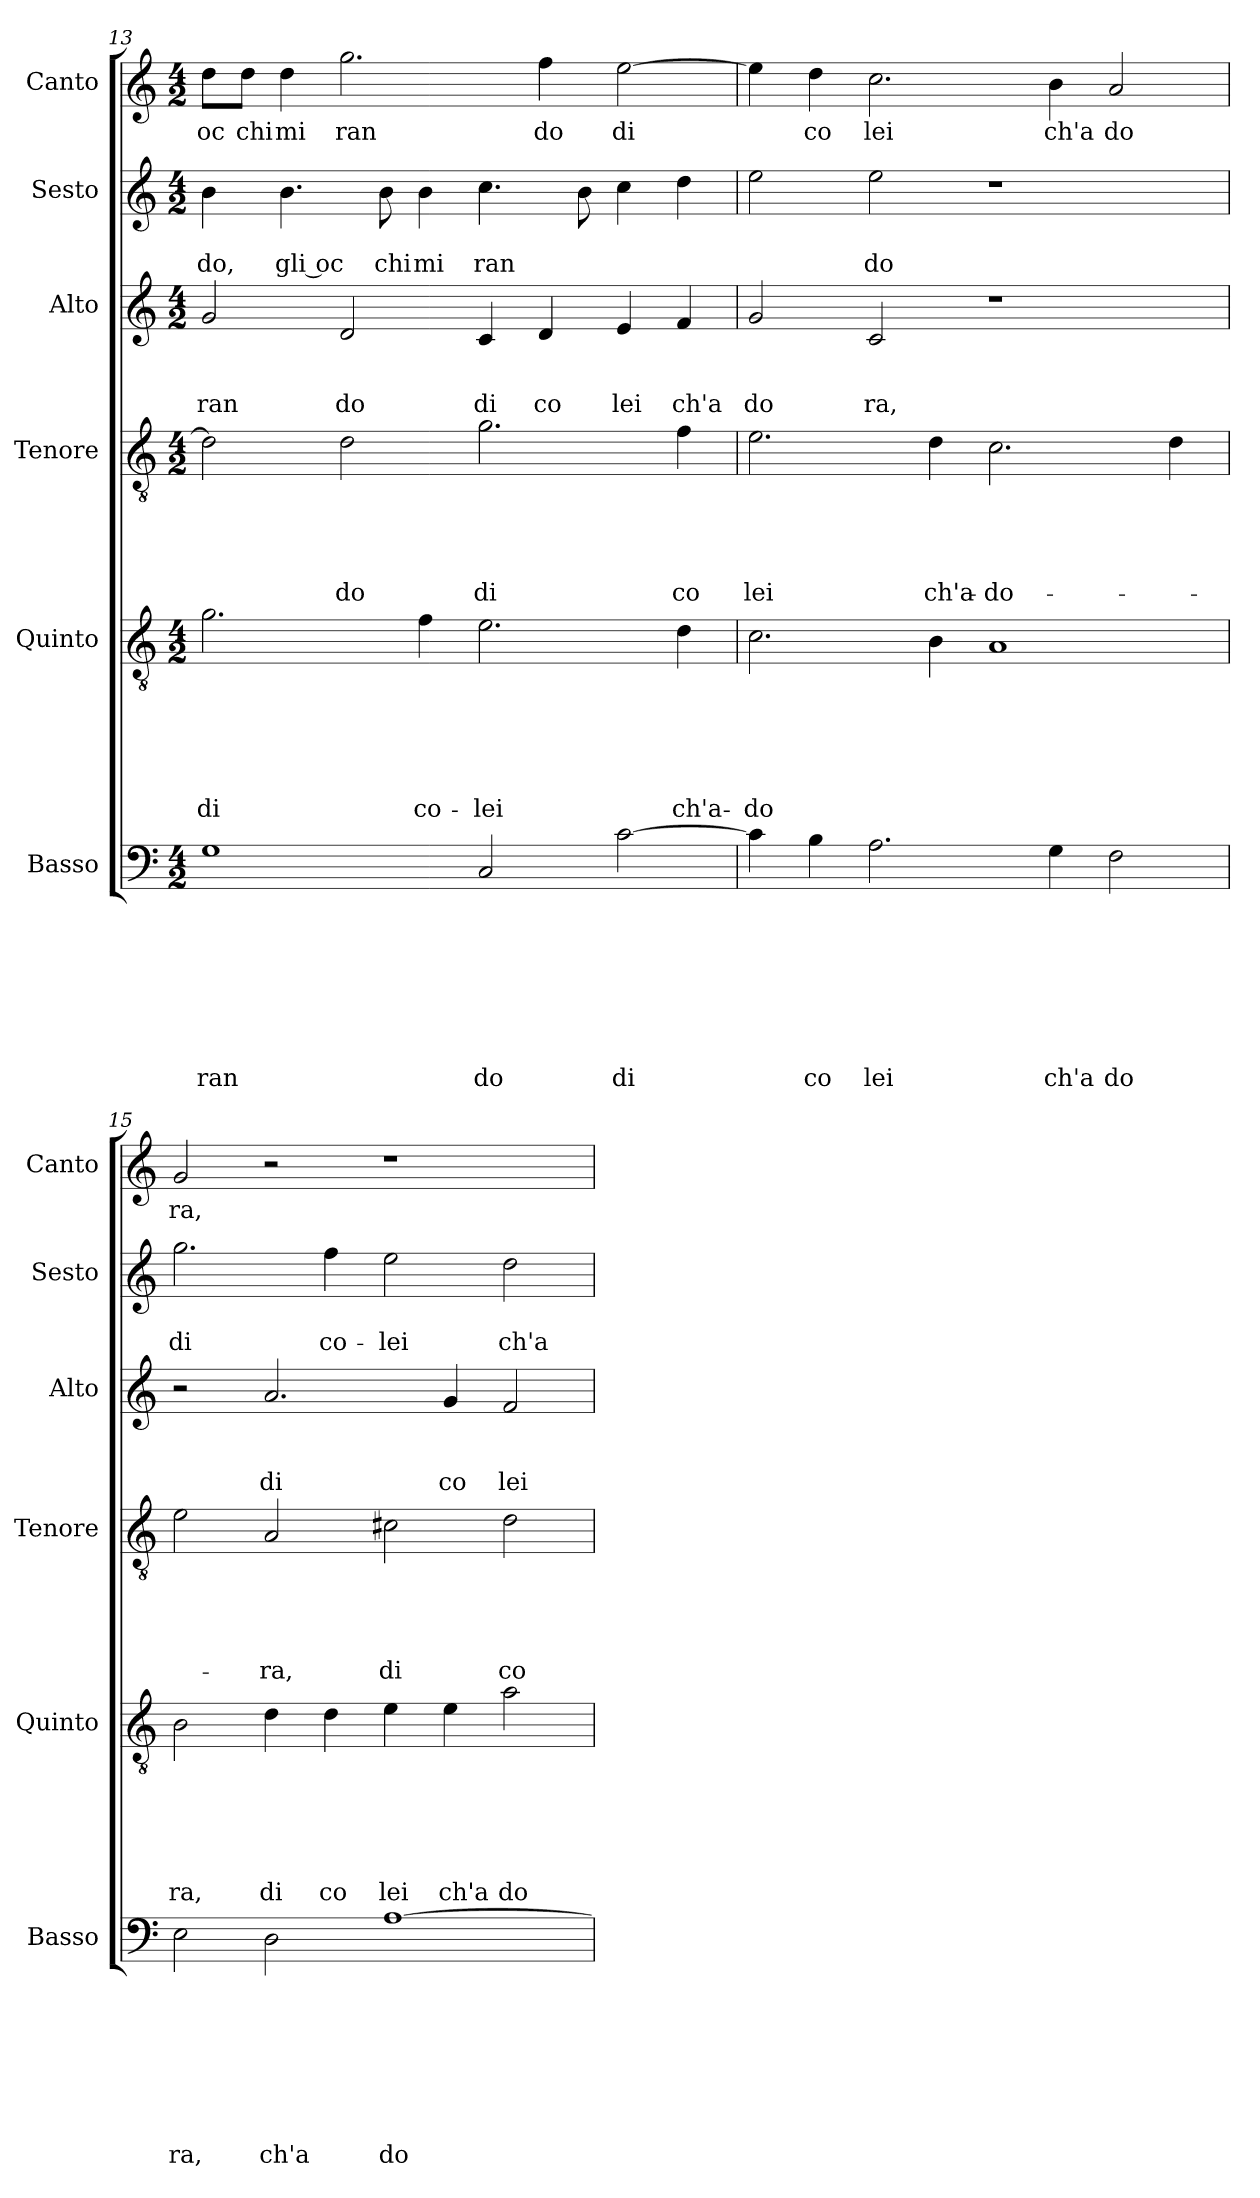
**kern	**text	**text	**text	**text	**text	**text	**text	**text	**kern	**text	**text	**text	**text	**text	**text	**kern	**text	**text	**text	**text	**text	**kern	**text	**text	**text	**kern	**text	**text	**kern	**text
*part6	*part6	*part6	*part6	*part6	*part6	*part6	*part6	*part6	*part5	*part5	*part5	*part5	*part5	*part5	*part5	*part4	*part4	*part4	*part4	*part4	*part4	*part3	*part3	*part3	*part3	*part2	*part2	*part2	*part1	*part1
*staff6	*staff6	*staff6	*staff6	*staff6	*staff6	*staff6	*staff6	*staff6	*staff5	*staff5	*staff5	*staff5	*staff5	*staff5	*staff5	*staff4	*staff4	*staff4	*staff4	*staff4	*staff4	*staff3	*staff3	*staff3	*staff3	*staff2	*staff2	*staff2	*staff1	*staff1
*I"Basso	*	*	*	*	*	*	*	*	*I"Quinto	*	*	*	*	*	*	*I"Tenore	*	*	*	*	*	*I"Alto	*	*	*	*I"Sesto	*	*	*I"Canto	*
*I'Basso	*	*	*	*	*	*	*	*	*I'Quinto	*	*	*	*	*	*	*I'Tenore	*	*	*	*	*	*I'Alto	*	*	*	*I'Sesto	*	*	*I'Canto	*
*clefF4	*	*	*	*	*	*	*	*	*clefGv2	*	*	*	*	*	*	*clefGv2	*	*	*	*	*	*clefG2	*	*	*	*clefG2	*	*	*clefG2	*
*k[]	*	*	*	*	*	*	*	*	*k[]	*	*	*	*	*	*	*k[]	*	*	*	*	*	*k[]	*	*	*	*k[]	*	*	*k[]	*
*C:	*	*	*	*	*	*	*	*	*C:	*	*	*	*	*	*	*C:	*	*	*	*	*	*C:	*	*	*	*C:	*	*	*C:	*
*M4/2	*	*	*	*	*	*	*	*	*M4/2	*	*	*	*	*	*	*M4/2	*	*	*	*	*	*M4/2	*	*	*	*M4/2	*	*	*M4/2	*
=13	=13	=13	=13	=13	=13	=13	=13	=13	=13	=13	=13	=13	=13	=13	=13	=13	=13	=13	=13	=13	=13	=13	=13	=13	=13	=13	=13	=13	=13	=13
!	!	!	!	!	!	!	!	!LO:LY:b	!	!	!	!	!	!	!LO:LY:b	!	!	!	!	!	!	!	!	!	!LO:LY:b	!	!	!LO:LY:b	!	!LO:LY:b:rj
1G	.	.	.	.	.	.	.	ran	2.g\	.	.	.	.	.	di	2d\]	.	.	.	.	.	2g/	.	.	ran	4b\	.	do,	8dd\L	oc
!	!	!	!	!	!	!	!	!	!	!	!	!	!	!	!	!	!	!	!	!	!	!	!	!	!	!	!	!	!	!LO:LY:b
.	.	.	.	.	.	.	.	.	.	.	.	.	.	.	.	.	.	.	.	.	.	.	.	.	.	.	.	.	8dd\J	chi
!	!	!	!	!	!	!	!	!	!	!	!	!	!	!	!	!	!	!	!	!	!	!	!	!	!	!	!	!LO:LY:b:rj	!	!LO:LY:b
.	.	.	.	.	.	.	.	.	.	.	.	.	.	.	.	.	.	.	.	.	.	.	.	.	.	4.b\	.	gli oc	4dd\	mi
!	!	!	!	!	!	!	!	!	!	!	!	!	!	!	!	!	!	!	!	!	!LO:LY:b	!	!	!	!LO:LY:b	!	!	!	!	!LO:LY:b
.	.	.	.	.	.	.	.	.	.	.	.	.	.	.	.	2d\	.	.	.	.	do	2d/	.	.	do	.	.	.	2.gg\	ran
!	!	!	!	!	!	!	!	!	!	!	!	!	!	!	!	!	!	!	!	!	!	!	!	!	!	!	!	!LO:LY:b	!	!
.	.	.	.	.	.	.	.	.	.	.	.	.	.	.	.	.	.	.	.	.	.	.	.	.	.	8b\	.	chi	.	.
!	!	!	!	!	!	!	!	!	!	!	!	!	!	!	!LO:LY:b	!	!	!	!	!	!	!	!	!	!	!	!	!LO:LY:b	!	!
.	.	.	.	.	.	.	.	.	4f\	.	.	.	.	.	co-	.	.	.	.	.	.	.	.	.	.	4b\	.	mi	.	.
!	!	!	!	!	!	!	!	!LO:LY:b	!	!	!	!	!	!	!LO:LY:b	!	!	!	!	!	!LO:LY:b	!	!	!	!LO:LY:b	!	!	!LO:LY:b	!	!
2C/	.	.	.	.	.	.	.	do	2.e\	.	.	.	.	.	-lei	2.g\	.	.	.	.	di	4c/	.	.	di	4.cc\	.	ran	.	.
!	!	!	!	!	!	!	!	!	!	!	!	!	!	!	!	!	!	!	!	!	!	!	!	!	!LO:LY:b	!	!	!	!	!LO:LY:b
.	.	.	.	.	.	.	.	.	.	.	.	.	.	.	.	.	.	.	.	.	.	4d/	.	.	co	.	.	.	4ff\	do
.	.	.	.	.	.	.	.	.	.	.	.	.	.	.	.	.	.	.	.	.	.	.	.	.	.	8b\	.	.	.	.
!	!	!	!	!	!	!	!	!LO:LY:b	!	!	!	!	!	!	!	!	!	!	!	!	!	!	!	!	!LO:LY:b	!	!	!	!	!LO:LY:b
[<2c\	.	.	.	.	.	.	.	di	.	.	.	.	.	.	.	.	.	.	.	.	.	4e/	.	.	lei	4cc\	.	.	[<2ee\	di
!	!	!	!	!	!	!	!	!	!	!	!	!	!	!	!LO:LY:b	!	!	!	!	!	!LO:LY:b	!	!	!	!LO:LY:b	!	!	!	!	!
.	.	.	.	.	.	.	.	.	4d\	.	.	.	.	.	ch'a-	4f\	.	.	.	.	co	4f/	.	.	ch'a	4dd\	.	.	.	.
!!LO:LB:g=z
=14	=14	=14	=14	=14	=14	=14	=14	=14	=14	=14	=14	=14	=14	=14	=14	=14	=14	=14	=14	=14	=14	=14	=14	=14	=14	=14	=14	=14	=14	=14
!	!	!	!	!	!	!	!	!	!	!	!	!	!	!	!LO:LY:b	!	!	!	!	!	!LO:LY:b	!	!	!	!LO:LY:b	!	!	!	!	!
4c\]	.	.	.	.	.	.	.	.	2.c\	.	.	.	.	.	-do	2.e\	.	.	.	.	lei	2g/	.	.	do	2ee\	.	.	4ee\]	.
!	!	!	!	!	!	!	!	!LO:LY:b	!	!	!	!	!	!	!	!	!	!	!	!	!	!	!	!	!	!	!	!	!	!LO:LY:b
4B\	.	.	.	.	.	.	.	co	.	.	.	.	.	.	.	.	.	.	.	.	.	.	.	.	.	.	.	.	4dd\	co
!	!	!	!	!	!	!	!	!LO:LY:b	!	!	!	!	!	!	!	!	!	!	!	!	!	!	!	!	!LO:LY:b	!	!	!LO:LY:b	!	!LO:LY:b
2.A\	.	.	.	.	.	.	.	lei	.	.	.	.	.	.	.	.	.	.	.	.	.	2c/	.	.	ra,	2ee\	.	do	2.cc\	lei
!	!	!	!	!	!	!	!	!	!	!	!	!	!	!	!	!	!	!	!	!	!LO:LY:b	!	!	!	!	!	!	!	!	!
.	.	.	.	.	.	.	.	.	4B\	.	.	.	.	.	.	4d\	.	.	.	.	ch'a-	.	.	.	.	.	.	.	.	.
!	!	!	!	!	!	!	!	!	!	!	!	!	!	!	!	!	!	!	!	!	!LO:LY:b	!	!	!	!	!	!	!	!	!
.	.	.	.	.	.	.	.	.	1A	.	.	.	.	.	.	2.c\	.	.	.	.	-do-	1r	.	.	.	1r	.	.	.	.
!	!	!	!	!	!	!	!	!LO:LY:b	!	!	!	!	!	!	!	!	!	!	!	!	!	!	!	!	!	!	!	!	!	!LO:LY:b
4G\	.	.	.	.	.	.	.	ch'a	.	.	.	.	.	.	.	.	.	.	.	.	.	.	.	.	.	.	.	.	4b\	ch'a
!	!	!	!	!	!	!	!	!LO:LY:b	!	!	!	!	!	!	!	!	!	!	!	!	!	!	!	!	!	!	!	!	!	!LO:LY:b
2F\	.	.	.	.	.	.	.	do	.	.	.	.	.	.	.	.	.	.	.	.	.	.	.	.	.	.	.	.	2a/	do
.	.	.	.	.	.	.	.	.	.	.	.	.	.	.	.	4d\	.	.	.	.	.	.	.	.	.	.	.	.	.	.
=15	=15	=15	=15	=15	=15	=15	=15	=15	=15	=15	=15	=15	=15	=15	=15	=15	=15	=15	=15	=15	=15	=15	=15	=15	=15	=15	=15	=15	=15	=15
!	!	!	!	!	!	!	!	!LO:LY:b	!	!	!	!	!	!	!LO:LY:b	!	!	!	!	!	!	!	!	!	!	!	!	!LO:LY:b	!	!LO:LY:b
2E\	.	.	.	.	.	.	.	ra,	2B\	.	.	.	.	.	ra,	2e\	.	.	.	.	.	2r	.	.	.	2.gg\	.	di	2g/	ra,
!	!	!	!	!	!	!	!	!LO:LY:b	!	!	!	!	!	!	!LO:LY:b	!	!	!	!	!	!LO:LY:b	!	!	!	!LO:LY:b	!	!	!	!	!
2D\	.	.	.	.	.	.	.	ch'a	4d\	.	.	.	.	.	di	2A/	.	.	.	.	-ra,	2.a/	.	.	di	.	.	.	2r	.
!	!	!	!	!	!	!	!	!	!	!	!	!	!	!	!LO:LY:b	!	!	!	!	!	!	!	!	!	!	!	!	!LO:LY:b	!	!
.	.	.	.	.	.	.	.	.	4d\	.	.	.	.	.	co	.	.	.	.	.	.	.	.	.	.	4ff\	.	co-	.	.
!	!	!	!	!	!	!	!	!LO:LY:b	!	!	!	!	!	!	!LO:LY:b	!	!	!	!	!	!LO:LY:b	!	!	!	!	!	!	!LO:LY:b	!	!
[>1A	.	.	.	.	.	.	.	do	4e\	.	.	.	.	.	lei	2c#X\	.	.	.	.	di	.	.	.	.	2ee\	.	-lei	1r	.
!	!	!	!	!	!	!	!	!	!	!	!	!	!	!	!LO:LY:b	!	!	!	!	!	!	!	!	!	!LO:LY:b	!	!	!	!	!
.	.	.	.	.	.	.	.	.	4e\	.	.	.	.	.	ch'a	.	.	.	.	.	.	4g/	.	.	co	.	.	.	.	.
!	!	!	!	!	!	!	!	!	!	!	!	!	!	!	!LO:LY:b	!	!	!	!	!	!LO:LY:b	!	!	!	!LO:LY:b	!	!	!LO:LY:b	!	!
.	.	.	.	.	.	.	.	.	2a\	.	.	.	.	.	do	2d\	.	.	.	.	co-	2f/	.	.	lei	2dd\	.	ch'a-	.	.
=	=	=	=	=	=	=	=	=	=	=	=	=	=	=	=	=	=	=	=	=	=	=	=	=	=	=	=	=	=	=
*-	*-	*-	*-	*-	*-	*-	*-	*-	*-	*-	*-	*-	*-	*-	*-	*-	*-	*-	*-	*-	*-	*-	*-	*-	*-	*-	*-	*-	*-	*-
